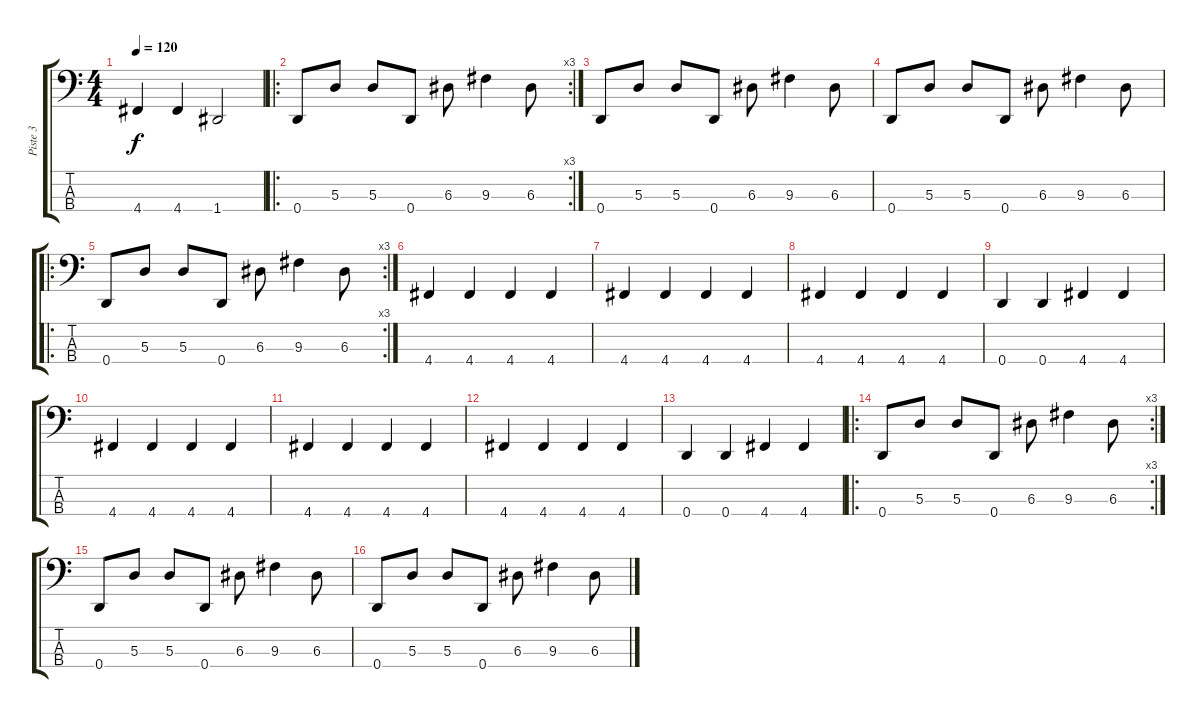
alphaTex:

\track ("Piste 3" "Piste 3") {instrument electricbassfinger}
\staff {score tabs}
\tuning (G2 D2 A1 D1) {hide}
\ts (4 4)
\tempo 120
\clef f4
\ks c
4.4.4{dy f} 4.4.4 1.4.2 |
\ro
\rc 3
0.4.8 5.3.8 5.3.8 0.4.8 6.3.8 9.3.4 6.3.8 |
0.4.8 5.3.8 5.3.8 0.4.8 6.3.8 9.3.4 6.3.8 |
0.4.8 5.3.8 5.3.8 0.4.8 6.3.8 9.3.4 6.3.8 |
\ro
\rc 3
0.4.8 5.3.8 5.3.8 0.4.8 6.3.8 9.3.4 6.3.8 |
4.4.4 4.4.4 4.4.4 4.4.4 |
4.4.4 4.4.4 4.4.4 4.4.4 |
4.4.4 4.4.4 4.4.4 4.4.4 |
0.4.4 0.4.4 4.4.4 4.4.4 |
4.4.4 4.4.4 4.4.4 4.4.4 |
4.4.4 4.4.4 4.4.4 4.4.4 |
4.4.4 4.4.4 4.4.4 4.4.4 |
0.4.4 0.4.4 4.4.4 4.4.4 |
\ro
\rc 3
0.4.8 5.3.8 5.3.8 0.4.8 6.3.8 9.3.4 6.3.8 |
0.4.8 5.3.8 5.3.8 0.4.8 6.3.8 9.3.4 6.3.8 |
0.4.8 5.3.8 5.3.8 0.4.8 6.3.8 9.3.4 6.3.8
